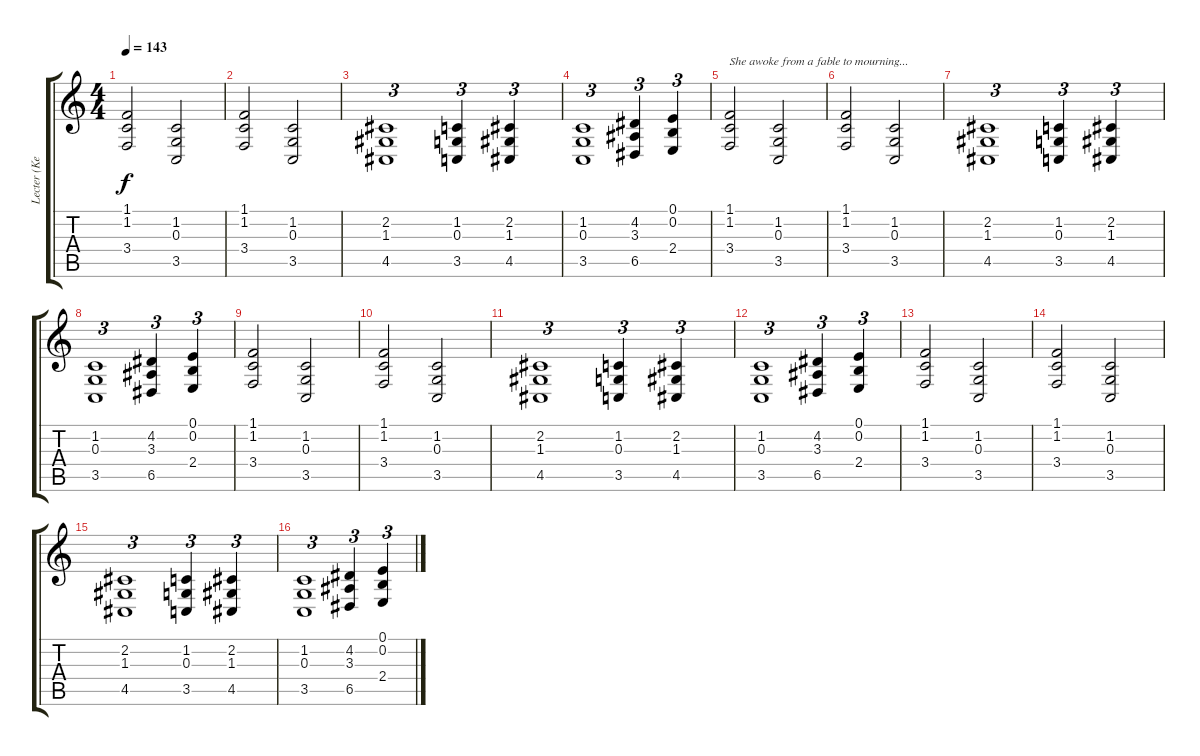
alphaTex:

\track ("Lecter (KeybLeft)" "Lecter (Ke") {instrument pad4choir}
\staff {score tabs}
\tuning (E4 B3 G3 D3 A2 E2) {hide}
\ts (4 4)
\tempo 143
\clef g2
\ks c
(1.1 1.2 3.4).2{dy f} (1.2 0.3 3.5).2 |
(1.1 1.2 3.4).2 (1.2 0.3 3.5).2 |
(2.2 1.3 4.5).1{tu (3 2)} (1.2 0.3 3.5).4{tu (3 2)} (2.2 1.3 4.5).4{tu (3 2)} |
(1.2 0.3 3.5).1{tu (3 2)} (4.2 3.3 6.5).4{tu (3 2)} (0.1 0.2 2.4).4{tu (3 2)} |
(1.1 1.2 3.4).2{txt "She awoke from a fable to mourning..."} (1.2 0.3 3.5).2 |
(1.1 1.2 3.4).2 (1.2 0.3 3.5).2 |
(2.2 1.3 4.5).1{tu (3 2)} (1.2 0.3 3.5).4{tu (3 2)} (2.2 1.3 4.5).4{tu (3 2)} |
(1.2 0.3 3.5).1{tu (3 2)} (4.2 3.3 6.5).4{tu (3 2)} (0.1 0.2 2.4).4{tu (3 2)} |
(1.1 1.2 3.4).2 (1.2 0.3 3.5).2 |
(1.1 1.2 3.4).2 (1.2 0.3 3.5).2 |
(2.2 1.3 4.5).1{tu (3 2)} (1.2 0.3 3.5).4{tu (3 2)} (2.2 1.3 4.5).4{tu (3 2)} |
(1.2 0.3 3.5).1{tu (3 2)} (4.2 3.3 6.5).4{tu (3 2)} (0.1 0.2 2.4).4{tu (3 2)} |
(1.1 1.2 3.4).2 (1.2 0.3 3.5).2 |
(1.1 1.2 3.4).2 (1.2 0.3 3.5).2 |
(2.2 1.3 4.5).1{tu (3 2)} (1.2 0.3 3.5).4{tu (3 2)} (2.2 1.3 4.5).4{tu (3 2)} |
(1.2 0.3 3.5).1{tu (3 2)} (4.2 3.3 6.5).4{tu (3 2)} (0.1 0.2 2.4).4{tu (3 2)}
